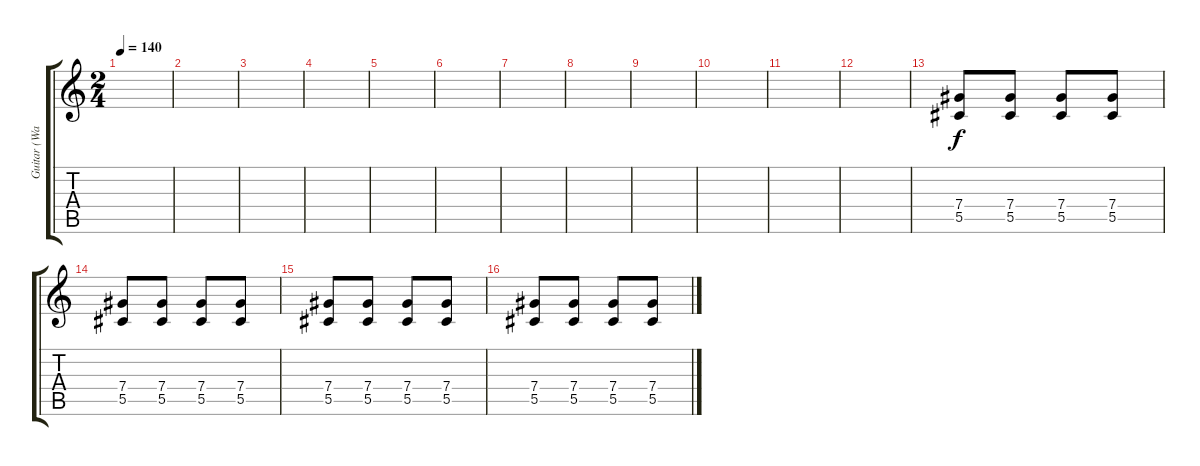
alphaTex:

\track ("Guitar (Wade McNeil)" "Guitar (Wa") {instrument distortionguitar}
\staff {score tabs}
\tuning (Eb4 Bb3 Gb3 Db3 Ab2 Eb2) {hide}
\ts (2 4)
\tempo 140
\clef g2
\ks c
|
|
|
|
|
|
|
|
|
|
|
|
(7.4 5.5).8 (7.4 5.5).8 (7.4 5.5).8 (7.4 5.5).8 |
(7.4 5.5).8 (7.4 5.5).8 (7.4 5.5).8 (7.4 5.5).8 |
(7.4 5.5).8 (7.4 5.5).8 (7.4 5.5).8 (7.4 5.5).8 |
(7.4 5.5).8 (7.4 5.5).8 (7.4 5.5).8 (7.4 5.5).8
